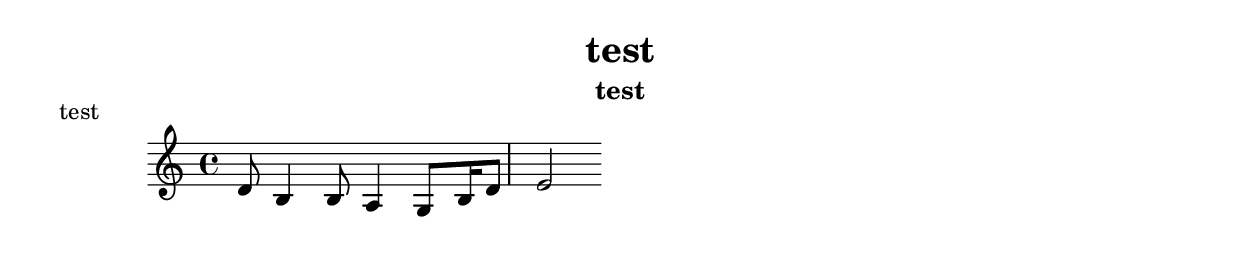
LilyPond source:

\version "2.16.0"  % necessary for upgrading to future LilyPond versions.

\header{
	title = "test"
	subtitle = "test"
}

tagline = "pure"

\header{
	piece = "test"
}

\relative c' {
	\time 4/4
	\key c \major
	d8 b4 b8 a4 g8 b16 d8 e2
}
